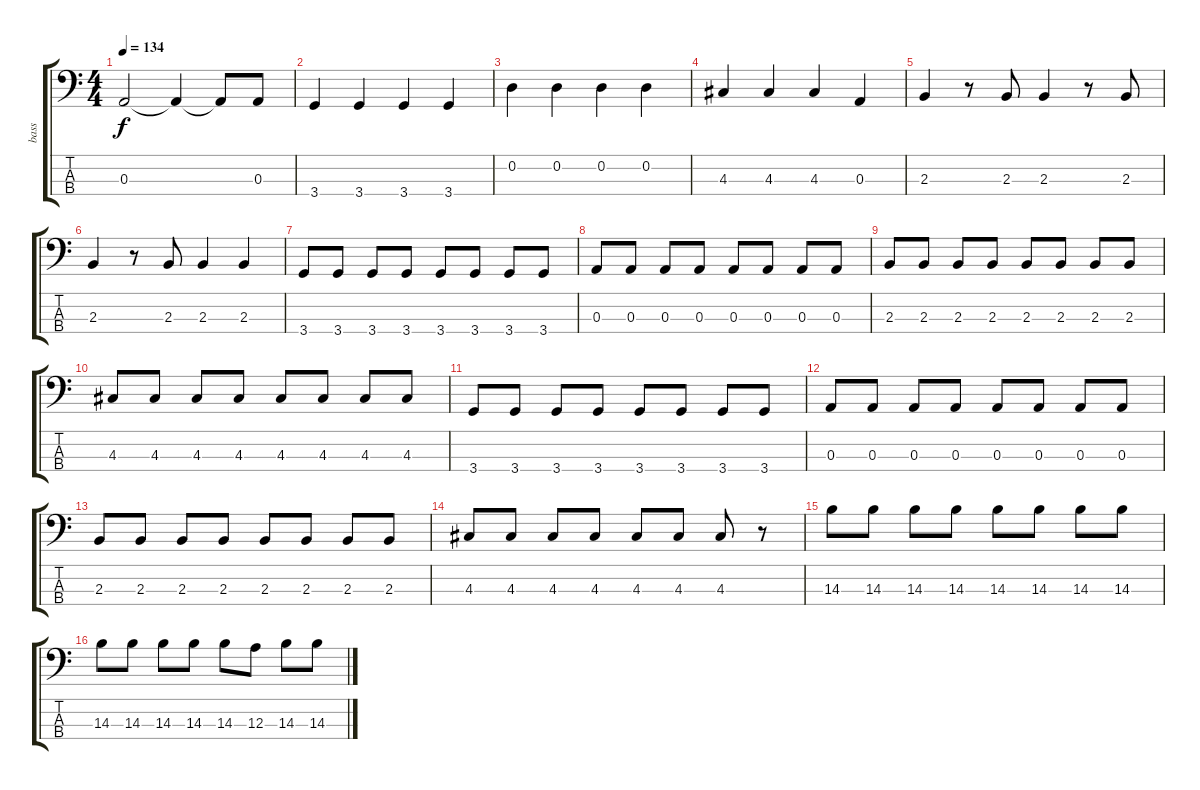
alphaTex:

\track ("bass" "bass") {instrument electricbassfinger}
\staff {score tabs}
\tuning (G2 D2 A1 E1) {hide}
\ts (4 4)
\tempo 134
\clef f4
\ks c
0.3.2{dy f} 0.3{t}.4 0.3{t}.8 0.3.8 |
3.4.4 3.4.4 3.4.4 3.4.4 |
0.2.4 0.2.4 0.2.4 0.2.4 |
4.3.4 4.3.4 4.3.4 0.3.4 |
2.3.4 r.8 2.3.8 2.3.4 r.8 2.3.8 |
2.3.4 r.8 2.3.8 2.3.4 2.3.4 |
3.4.8 3.4.8 3.4.8 3.4.8 3.4.8 3.4.8 3.4.8 3.4.8 |
0.3.8 0.3.8 0.3.8 0.3.8 0.3.8 0.3.8 0.3.8 0.3.8 |
2.3.8 2.3.8 2.3.8 2.3.8 2.3.8 2.3.8 2.3.8 2.3.8 |
4.3.8 4.3.8 4.3.8 4.3.8 4.3.8 4.3.8 4.3.8 4.3.8 |
3.4.8 3.4.8 3.4.8 3.4.8 3.4.8 3.4.8 3.4.8 3.4.8 |
0.3.8 0.3.8 0.3.8 0.3.8 0.3.8 0.3.8 0.3.8 0.3.8 |
2.3.8 2.3.8 2.3.8 2.3.8 2.3.8 2.3.8 2.3.8 2.3.8 |
4.3.8 4.3.8 4.3.8 4.3.8 4.3.8 4.3.8 4.3.8 r.8 |
14.3.8 14.3.8 14.3.8 14.3.8 14.3.8 14.3.8 14.3.8 14.3.8 |
14.3.8 14.3.8 14.3.8 14.3.8 14.3.8 12.3.8 14.3.8 14.3.8
